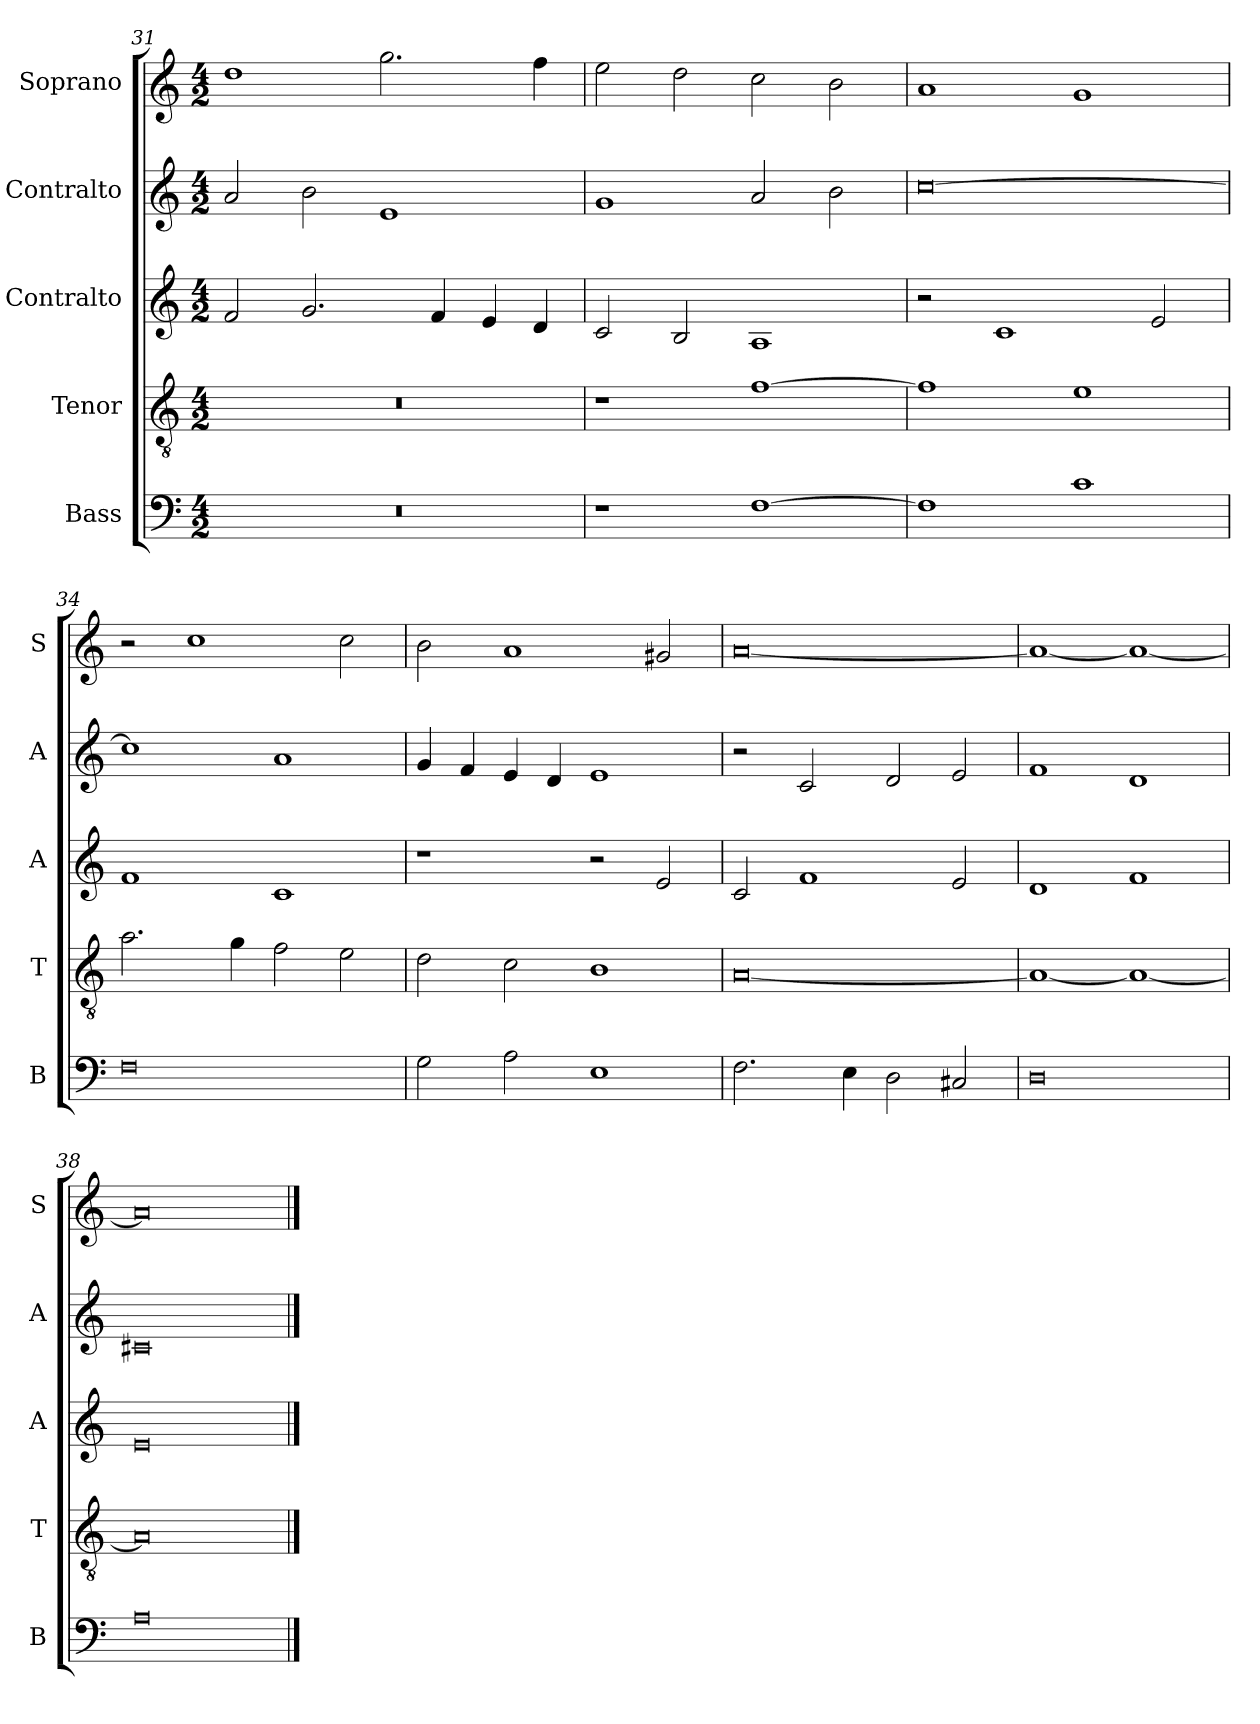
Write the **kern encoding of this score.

**kern	**kern	**kern	**kern	**kern
*part5	*part4	*part3	*part2	*part1
*staff5	*staff4	*staff3	*staff2	*staff1
*I"Bass	*I"Tenor	*I"Contralto	*I"Contralto	*I"Soprano
*I'B	*I'T	*I'A	*I'A	*I'S
*clefF4	*clefGv2	*clefG2	*clefG2	*clefG2
*k[]	*k[]	*k[]	*k[]	*k[]
*A:aeo	*A:aeo	*A:aeo	*A:aeo	*A:aeo
*M4/2	*M4/2	*M4/2	*M4/2	*M4/2
=31	=31	=31	=31	=31
0r	0r	2f	2a	1dd
.	.	2.g	2b	.
.	.	.	1e	2.gg
.	.	4f	.	.
.	.	4e	.	.
.	.	4d	.	4ff
=32	=32	=32	=32	=32
1r	1r	2c	1g	2ee
.	.	2B	.	2dd
[1F	[1f	1A	2a	2cc
.	.	.	2b	2b
=33	=33	=33	=33	=33
1F]	1f]	2r	[0cc	1a
.	.	1c	.	.
1c	1e	.	.	1g
.	.	2e	.	.
=34	=34	=34	=34	=34
0F	2.a	1f	1cc]	2r
.	.	.	.	1cc
.	4g	.	.	.
.	2f	1c	1a	.
.	2e	.	.	2cc
=35	=35	=35	=35	=35
2G	2d	1r	4g	2b
.	.	.	4f	.
2A	2c	.	4e	1a
.	.	.	4d	.
1E	1B	2r	1e	.
.	.	2e	.	2g#X
=36	=36	=36	=36	=36
2.F	[0A	2c	2r	[0a
.	.	1f	2c	.
4E	.	.	.	.
2D	.	.	2d	.
2C#X	.	2e	2e	.
=37	=37	=37	=37	=37
0D	1A_	1d	1f	1a_
.	1A_	1f	1d	1a_
=38	=38	=38	=38	=38
0A	0A]	0e	0c#X	0a]
==	==	==	==	==
*-	*-	*-	*-	*-
